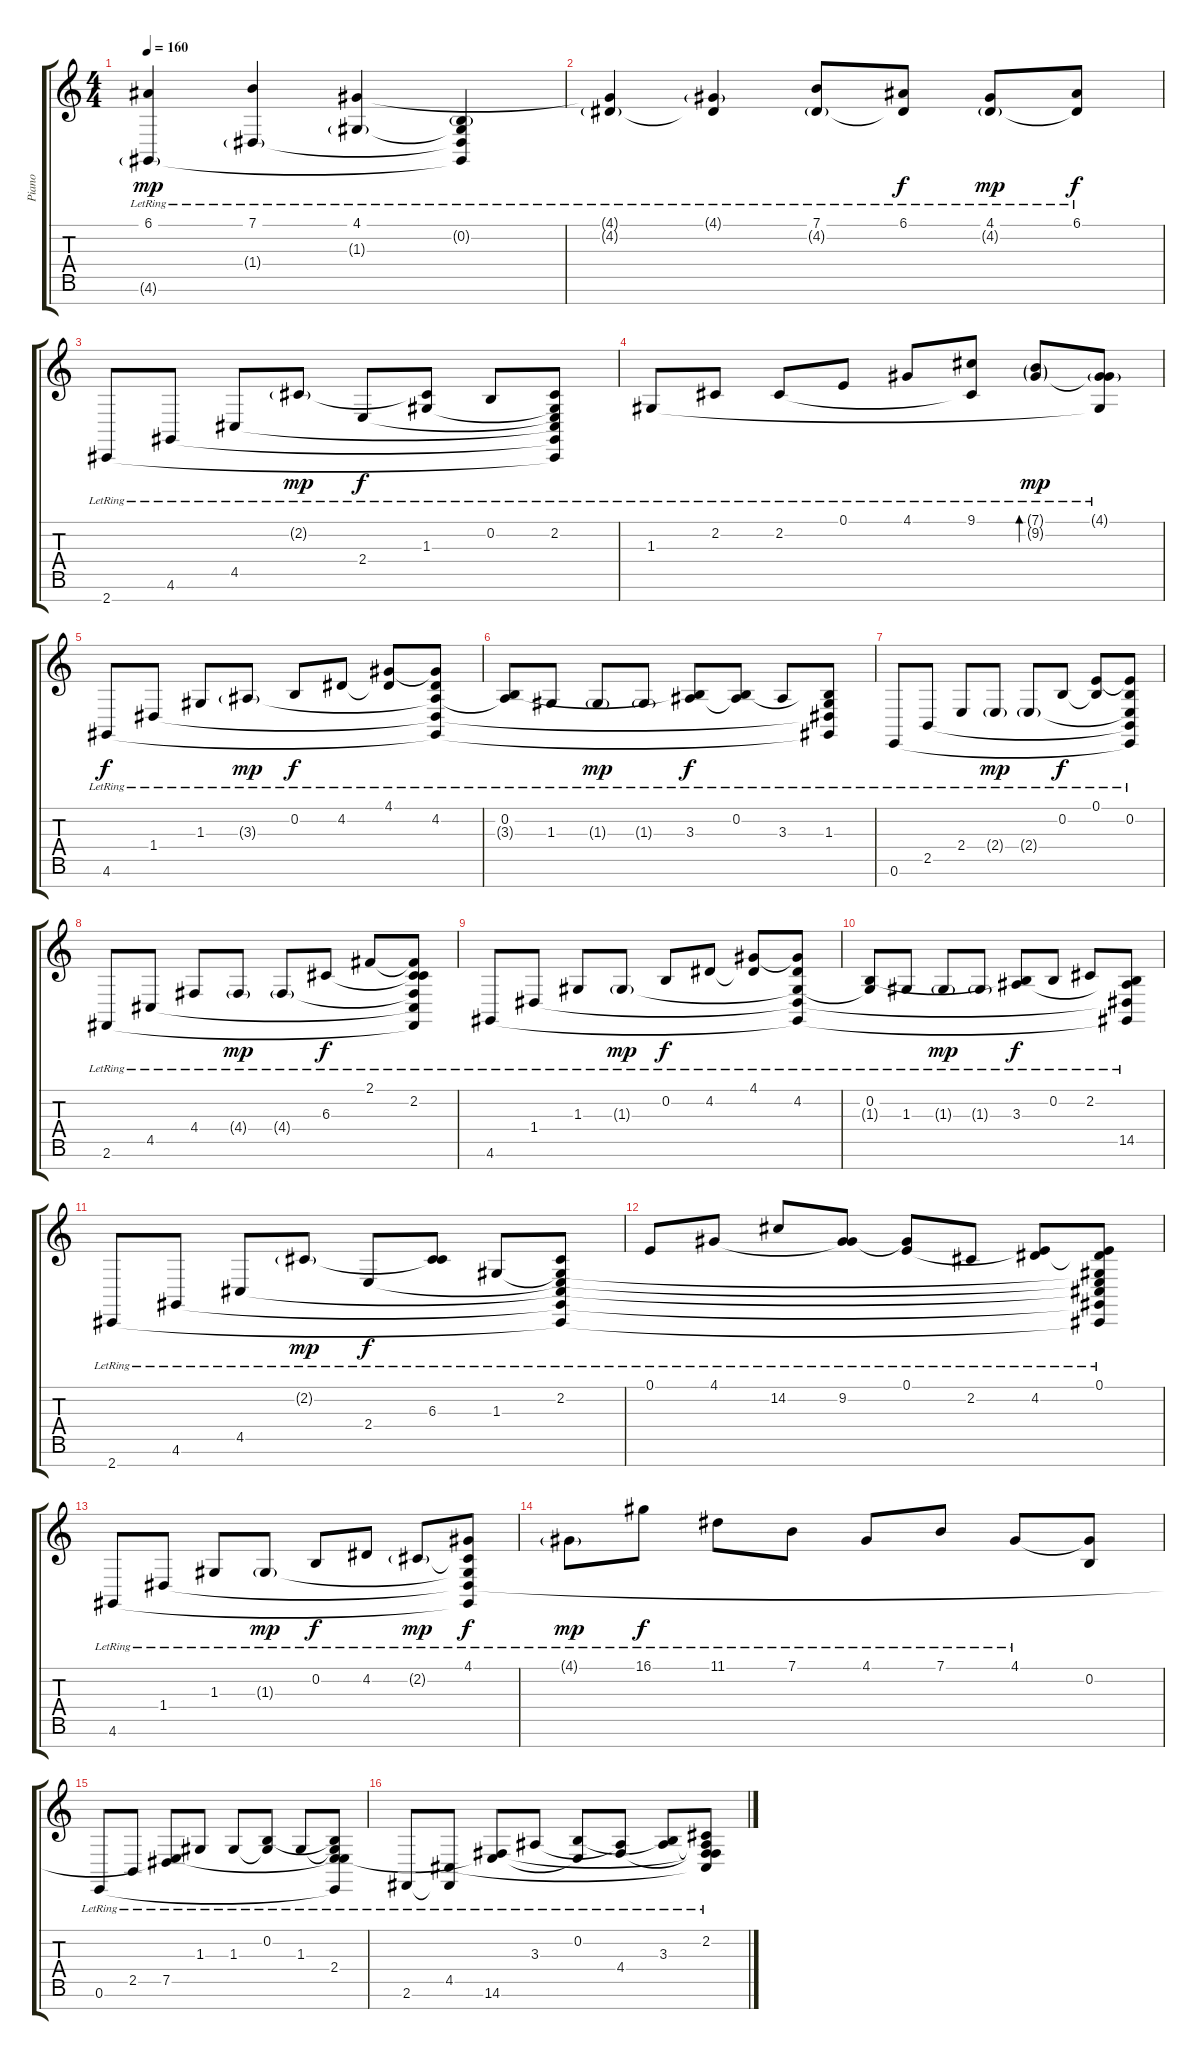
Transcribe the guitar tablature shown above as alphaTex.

\track ("Piano" "Piano") {instrument brightacousticpiano}
\staff {score tabs}
\tuning (E4 B3 G3 D3 A2 E2 B1) {hide}
\ts (4 4)
\tempo 160
\clef g2
\ks c
(6.1 4.6{g lr}).4{dy mp} (7.1 1.4{g lr}).4 (4.1 1.3{g lr}).4 (0.2{g lr} 1.3{t} 1.4{t} 4.6{t}).4 |
(4.1{t} 4.2{g lr}).4 (4.1{g lr} 4.2{t}).4 (7.1{lr} 4.2{g lr}).8 (6.1{lr} 4.2{t}).8{dy f} (4.1{lr} 4.2{g lr}).8{dy mp} (6.1{lr} 4.2{t}).8{dy f} |
2.7{lr}.8{volume 13} 4.6{lr}.8 4.5{lr}.8 2.2{g lr}.8{dy mp} 2.4{lr}.8{dy f} (2.2{t} 1.3{lr}).8 0.2{lr}.8 (2.2{lr} 1.3{t} 2.4{t} 4.5{t} 4.6{t} 2.7{t}).8 |
1.3{lr}.8 2.2{lr}.8 2.2{lr}.8 0.1{lr}.8 4.1{lr}.8 (9.1{lr} 2.2{t}).8 (7.1{g lr} 9.2{g lr}).8{bd 480 dy mp} (4.1{g lr} 9.2{t} 1.3{t}).8 |
4.6{lr}.8{dy f} 1.4{lr}.8 1.3{lr}.8 3.3{g lr}.8{dy mp} 0.2{lr}.8{dy f} 4.2{lr}.8 (4.1{lr} 4.2{t}).8 (4.1{t} 4.2{lr} 3.3{t} 1.4{t} 4.6{t}).8 |
(0.2{lr} 3.3{t}).8 1.3{lr}.8 1.3{g lr}.8{dy mp} 1.3{g lr}.8 (0.2{t} 3.3{lr}).8{dy f} (0.2{lr} 3.3{t}).8 3.3{lr}.8 (0.2{t} 1.3{lr} 1.4{t} 4.6{t}).8 |
0.6{lr}.8 2.5{lr}.8 2.4{lr}.8 2.4{g lr}.8{dy mp} 2.4{g lr}.8 0.2{lr}.8{dy f} (0.1{lr} 0.2{t}).8 (0.1{t} 0.2{lr} 2.4{t} 2.5{t} 0.6{t}).8 |
2.6{lr}.8 4.5{lr}.8 4.4{lr}.8 4.4{g lr}.8{dy mp} 4.4{g lr}.8 6.3{lr}.8{dy f} 2.1{lr}.8 (2.1{t} 2.2{lr} 6.3{t} 4.4{t} 4.5{t} 2.6{t}).8 |
4.6{lr}.8 1.4{lr}.8 1.3{lr}.8 1.3{g lr}.8{dy mp} 0.2{lr}.8{dy f} 4.2{lr}.8 (4.1{lr} 4.2{t}).8 (4.1{t} 4.2{lr} 1.3{t} 1.4{t} 4.6{t}).8 |
(0.2{lr} 1.3{t}).8 1.3{lr}.8 1.3{g lr}.8{dy mp} 1.3{g lr}.8 (0.2{t} 3.3{lr}).8{dy f} 0.2{lr}.8 2.2{lr}.8 (3.3{t} 1.4{t} 14.5{lr} 4.6{t}).8 |
2.7{lr}.8 4.6{lr}.8 4.5{lr}.8 2.2{g lr}.8{dy mp} 2.4{lr}.8{dy f} (2.2{t} 6.3{lr}).8 1.3{lr}.8 (2.2{lr} 1.3{t} 2.4{t} 4.5{t} 4.6{t} 2.7{t}).8 |
0.1{lr}.8 4.1{lr}.8 14.2{lr}.8 (4.1{t} 9.2{lr}).8 (0.1{lr} 9.2{t}).8 2.2{lr}.8 (0.1{t} 4.2{lr}).8 (0.1{lr} 4.2{t} 1.3{t} 2.4{t} 4.5{t} 4.6{t} 2.7{t}).8 |
4.6{lr}.8 1.4{lr}.8 1.3{lr}.8 1.3{g lr}.8{dy mp} 0.2{lr}.8{dy f} 4.2{lr}.8 2.2{g lr}.8{dy mp} (4.1{lr} 2.2{t} 1.3{t} 1.4{t} 4.6{t}).8{dy f} |
4.1{g lr}.8{dy mp} 16.1{lr}.8{dy f} 11.1{lr}.8 7.1{lr}.8 4.1{lr}.8 7.1{lr}.8 4.1{lr}.8 (4.1{t} 0.2).8 |
0.6{lr}.8 2.5{lr}.8 (1.4{t} 7.5{lr}).8 1.3{lr}.8 1.3{lr}.8 (0.2{lr} 1.3{t}).8 1.3{lr}.8 (0.2{t} 1.3{t} 2.4{lr} 7.5{t} 0.6{t}).8 |
2.6{lr}.8 (4.5{lr} 2.6{t}).8 (2.4{t} 14.6{lr}).8 3.3{lr}.8 (0.2{lr} 2.4{t}).8 (3.3{t} 4.4{lr}).8 (0.2{t} 3.3{lr}).8 (2.2{lr} 3.3{t} 4.4{t} 4.5{t} 14.6{t}).8
